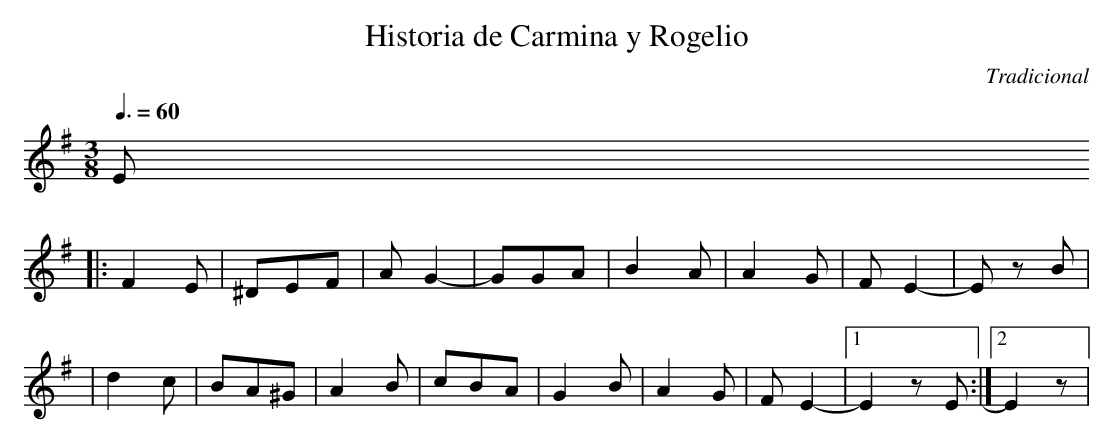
X:1
T:Historia de Carmina y Rogelio
C:Tradicional
M:3/8
L:1/8
Q:3/8=60
K:Em
E
|: F2 E|^DEF|A G2-|GGA|B2 A|A2 G|F E2-|E z B|
|d2 c|BA^G|A2 B-|cBA|G2 B|A2 G|F E2-|[1 E2 z E :|[2 E2 z|
